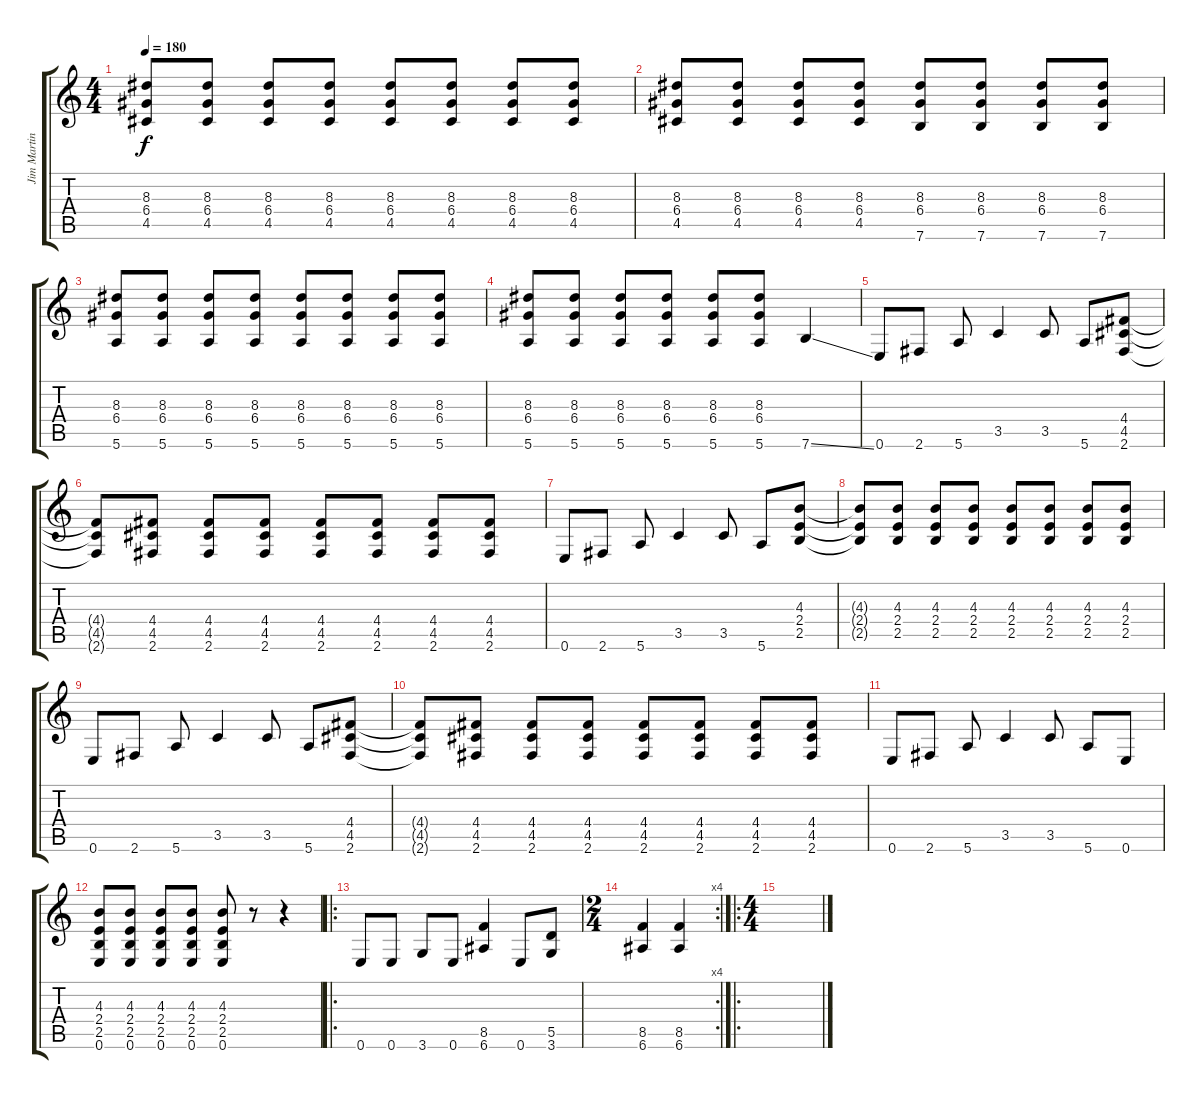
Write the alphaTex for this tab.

\track ("Jim Martin 1" "Jim Martin") {instrument overdrivenguitar}
\staff {score tabs}
\tuning (E4 B3 G3 D3 A2 E2) {hide}
\ts (4 4)
\tempo 180
\clef g2
\ks c
(8.3 6.4 4.5).8{dy f instrument overdrivenguitar} (8.3 6.4 4.5).8 (8.3 6.4 4.5).8 (8.3 6.4 4.5).8 (8.3 6.4 4.5).8 (8.3 6.4 4.5).8 (8.3 6.4 4.5).8 (8.3 6.4 4.5).8 |
(8.3 6.4 4.5).8 (8.3 6.4 4.5).8 (8.3 6.4 4.5).8 (8.3 6.4 4.5).8 (8.3 6.4 7.6).8 (8.3 6.4 7.6).8 (8.3 6.4 7.6).8 (8.3 6.4 7.6).8 |
(8.3 6.4 5.6).8 (8.3 6.4 5.6).8 (8.3 6.4 5.6).8 (8.3 6.4 5.6).8 (8.3 6.4 5.6).8 (8.3 6.4 5.6).8 (8.3 6.4 5.6).8 (8.3 6.4 5.6).8 |
(8.3 6.4 5.6).8 (8.3 6.4 5.6).8 (8.3 6.4 5.6).8 (8.3 6.4 5.6).8 (8.3 6.4 5.6).8 (8.3 6.4 5.6).8 7.6{ss}.4 |
0.6.8 2.6.8 5.6.8 3.5.4 3.5.8 5.6.8 (4.4 4.5 2.6).8 |
(4.4{t} 4.5{t} 2.6{t}).8 (4.4 4.5 2.6).8 (4.4 4.5 2.6).8 (4.4 4.5 2.6).8 (4.4 4.5 2.6).8 (4.4 4.5 2.6).8 (4.4 4.5 2.6).8 (4.4 4.5 2.6).8 |
0.6.8 2.6.8 5.6.8 3.5.4 3.5.8 5.6.8 (4.3 2.4 2.5).8 |
(4.3{t} 2.4{t} 2.5{t}).8 (4.3 2.4 2.5).8 (4.3 2.4 2.5).8 (4.3 2.4 2.5).8 (4.3 2.4 2.5).8 (4.3 2.4 2.5).8 (4.3 2.4 2.5).8 (4.3 2.4 2.5).8 |
0.6.8 2.6.8 5.6.8 3.5.4 3.5.8 5.6.8 (4.4 4.5 2.6).8 |
(4.4{t} 4.5{t} 2.6{t}).8 (4.4 4.5 2.6).8 (4.4 4.5 2.6).8 (4.4 4.5 2.6).8 (4.4 4.5 2.6).8 (4.4 4.5 2.6).8 (4.4 4.5 2.6).8 (4.4 4.5 2.6).8 |
0.6.8 2.6.8 5.6.8 3.5.4 3.5.8 5.6.8 0.6.8 |
(4.3 2.4 2.5 0.6).8 (4.3 2.4 2.5 0.6).8 (4.3 2.4 2.5 0.6).8 (4.3 2.4 2.5 0.6).8 (4.3 2.4 2.5 0.6).8 r.8 r.4 |
\ro
0.6.8 0.6.8 3.6.8 0.6.8 (8.5 6.6).4 0.6.8 (5.5 3.6).8 |
\rc 4
\ts (2 4)
(8.5 6.6).4 (8.5 6.6).4 |
\ro
\ts (4 4)
